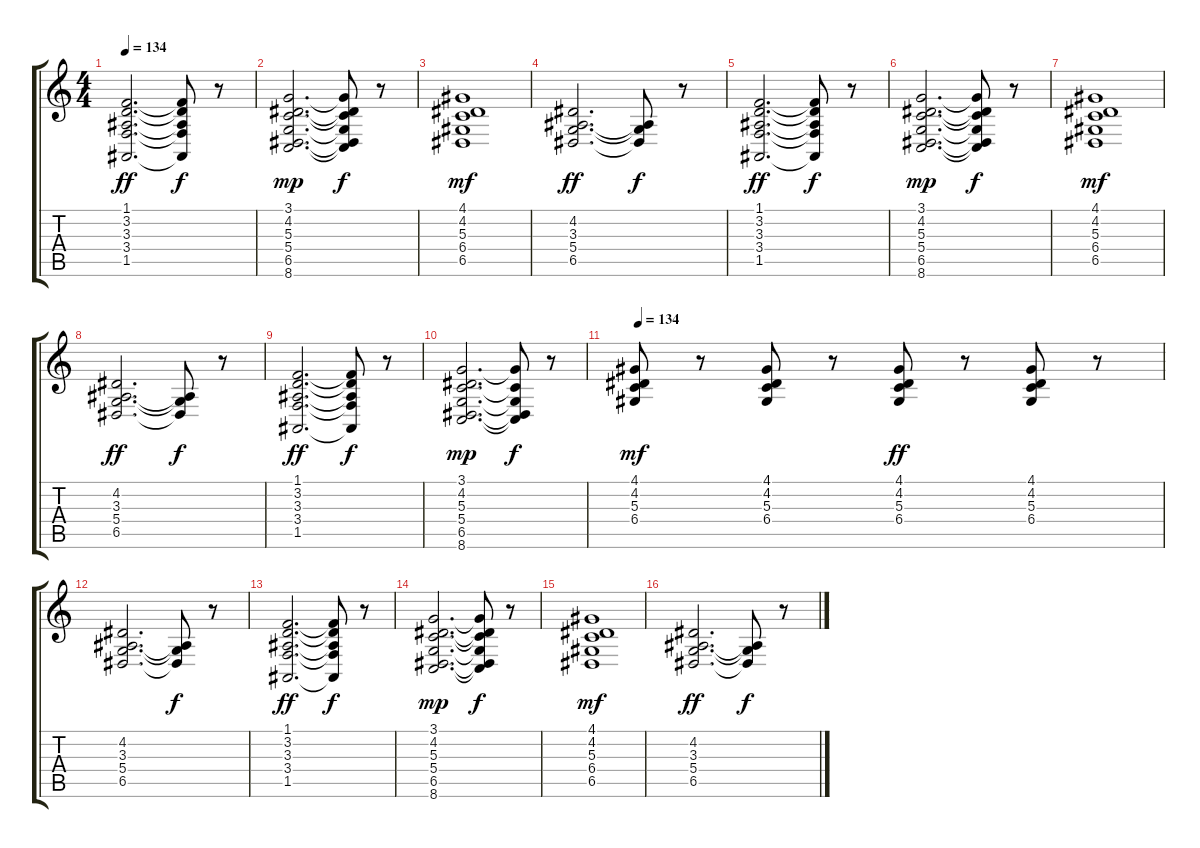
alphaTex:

\track "" {instrument electricgrandpiano}
\staff {score tabs}
\tuning (E4 B3 G3 D3 A2 E2) {hide}
\ts (4 4)
\tempo 134
\clef g2
\ks c
(1.1 3.2 3.3 3.4 1.5).2{d dy ff} (1.1{t} 3.2{t} 3.3{t} 3.4{t} 1.5{t}).8{dy f} r.8 |
(3.1 4.2 5.3 5.4 6.5 8.6).2{d dy mp} (3.1{t} 4.2{t} 5.3{t} 5.4{t} 6.5{t} 8.6{t}).8{dy f} r.8 |
(4.1 4.2 5.3 6.4 6.5).1{dy mf} |
(4.2 3.3 5.4 6.5).2{d dy ff} (3.3{t} 5.4{t} 6.5{t}).8{dy f} r.8 |
(1.1 3.2 3.3 3.4 1.5).2{d dy ff} (1.1{t} 3.2{t} 3.3{t} 3.4{t} 1.5{t}).8{dy f} r.8 |
(3.1 4.2 5.3 5.4 6.5 8.6).2{d dy mp} (3.1{t} 4.2{t} 5.3{t} 5.4{t} 6.5{t} 8.6{t}).8{dy f} r.8 |
(4.1 4.2 5.3 6.4 6.5).1{dy mf} |
(4.2 3.3 5.4 6.5).2{d dy ff} (3.3{t} 5.4{t} 6.5{t}).8{dy f} r.8 |
(1.1 3.2 3.3 3.4 1.5).2{d dy ff} (1.1{t} 3.2{t} 3.3{t} 3.4{t} 1.5{t}).8{dy f} r.8 |
(3.1 4.2 5.3 5.4 6.5 8.6).2{d dy mp} (3.1{t} 5.3{t} 5.4{t} 6.5{t} 8.6{t}).8{dy f} r.8 |
\tempo 134
(4.1 4.2 5.3 6.4).8{dy mf} r.8 (4.1 4.2 5.3 6.4).8 r.8 (4.1 4.2 5.3 6.4).8{dy ff} r.8 (4.1 4.2 5.3 6.4).8 r.8 |
(4.2 3.3 5.4 6.5).2{d} (3.3{t} 5.4{t} 6.5{t}).8{dy f} r.8 |
(1.1 3.2 3.3 3.4 1.5).2{d dy ff} (1.1{t} 3.2{t} 3.3{t} 3.4{t} 1.5{t}).8{dy f} r.8 |
(3.1 4.2 5.3 5.4 6.5 8.6).2{d dy mp} (3.1{t} 4.2{t} 5.3{t} 5.4{t} 6.5{t} 8.6{t}).8{dy f} r.8 |
(4.1 4.2 5.3 6.4 6.5).1{dy mf} |
(4.2 3.3 5.4 6.5).2{d dy ff} (3.3{t} 5.4{t} 6.5{t}).8{dy f} r.8
